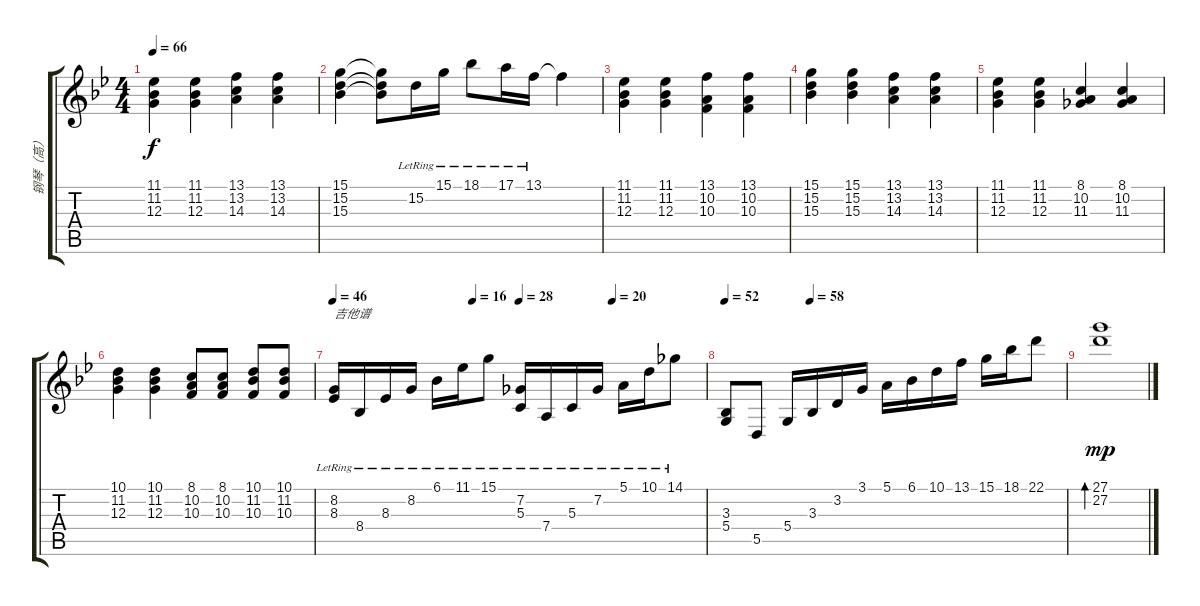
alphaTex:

\track ("钢琴（高）" "钢琴（高）") {instrument brightacousticpiano}
\staff {score tabs}
\tuning (E4 B3 G3 D3 A2 E2) {hide}
\ts (4 4)
\tempo 66
\clef g2
\ks bb
(11.1 11.2 12.3).4{dy f} (11.1 11.2 12.3).4 (13.1 13.2 14.3).4 (13.1 13.2 14.3).4 |
(15.1 15.2 15.3).4 (15.1{t} 15.2{t} 15.3{t}).8 15.2{lr}.16 15.1{lr}.16 18.1{lr}.8 17.1{lr}.16 13.1{lr}.16 13.1{t}.4 |
(11.1 11.2 12.3).4 (11.1 11.2 12.3).4 (13.1 10.2 10.3).4 (13.1 10.2 10.3).4 |
(15.1 15.2 15.3).4 (15.1 15.2 15.3).4 (13.1 13.2 14.3).4 (13.1 13.2 14.3).4 |
(11.1 11.2 12.3).4 (11.1 11.2 12.3).4 (8.1 10.2 11.3).4 (8.1 10.2 11.3).4 |
(10.1 11.2 12.3).4 (10.1 11.2 12.3).4 (8.1 10.2 10.3).8 (8.1 10.2 10.3).8 (10.1 11.2 10.3).8 (10.1 11.2 10.3).8 |
\tempo 46
\tempo (16 0.375)
\tempo (28 0.5)
\tempo (20 0.75)
(8.2{lr} 8.3{lr}).16{txt "吉他谱"} 8.4{lr}.16 8.3{lr}.16 8.2{lr}.16 6.1{lr}.16 11.1{lr}.16 15.1{lr}.8 (7.2{lr} 5.3{lr}).16 7.4{lr}.16 5.3{lr}.16 7.2{lr}.16 5.1{lr}.16 10.1{lr}.16 14.1{lr}.8 |
\tempo 52
\tempo (58 0.25)
(3.3 5.4).8 5.5.8 5.4.16 3.3.16 3.2.16 3.1.16 5.1.16 6.1.16 10.1.16 13.1.16 15.1.16 18.1.16 22.1.8 |
(27.1 27.2).1{bd 240 dy mp}
